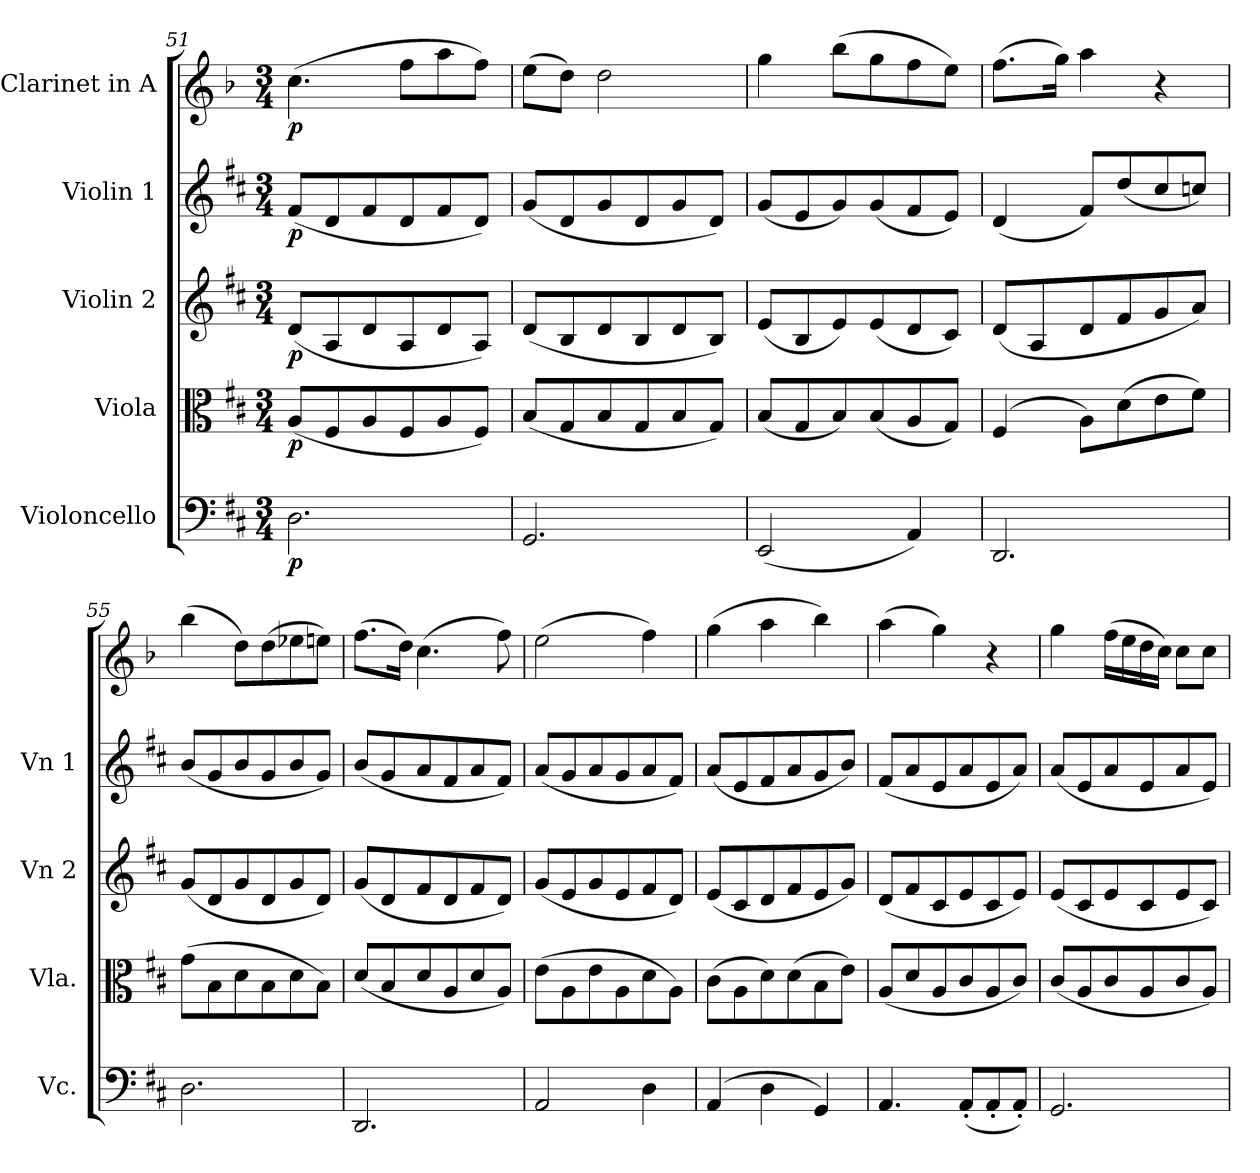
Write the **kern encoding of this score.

**kern	**dynam	**kern	**dynam	**kern	**dynam	**kern	**dynam	**kern	**dynam
*part5	*part5	*part4	*part4	*part3	*part3	*part2	*part2	*part1	*part1
*staff5	*staff5	*staff4	*staff4	*staff3	*staff3	*staff2	*staff2	*staff1	*staff1
*I"Violoncello	*	*I"Viola	*	*I"Violin 2	*	*I"Violin 1	*	*I"Clarinet in A	*
*I'Vc.	*	*I'Vla.	*	*I'Vn 2	*	*I'Vn 1	*	*	*
*clefF4	*	*clefC3	*	*clefG2	*	*clefG2	*	*clefG2	*
*	*	*	*	*	*	*	*	*ITrd2c3	*
*k[f#c#]	*	*k[f#c#]	*	*k[f#c#]	*	*k[f#c#]	*	*k[f#c#]	*
*M3/4	*	*M3/4	*	*M3/4	*	*M3/4	*	*M3/4	*
*MM55	*	*MM55	*	*MM55	*	*MM55	*	*MM55	*
=51	=51	=51	=51	=51	=51	=51	=51	=51	=51
!	!LO:DY:b	!	!LO:DY:b	!	!LO:DY:b	!	!LO:DY:b	!	!LO:DY:b
2.D\	p	(<8A/L	p	(<8d/L	p	(<8f#/L	p	(>4.a\	p
.	.	8F#/	.	8A/	.	8d/	.	.	.
.	.	8A/	.	8d/	.	8f#/	.	.	.
.	.	8F#/	.	8A/	.	8d/	.	8dd\L	.
.	.	8A/	.	8d/	.	8f#/	.	8ff#\	.
.	.	8F#/J)	.	8A/J)	.	8d/J)	.	8dd\J)	.
=52	=52	=52	=52	=52	=52	=52	=52	=52	=52
2.GG/	.	(<8B/L	.	(<8d/L	.	(<8g/L	.	(>8cc#\L	.
.	.	8G/	.	8B/	.	8d/	.	8b\J)	.
.	.	8B/	.	8d/	.	8g/	.	2b\	.
.	.	8G/	.	8B/	.	8d/	.	.	.
.	.	8B/	.	8d/	.	8g/	.	.	.
.	.	8G/J)	.	8B/J)	.	8d/J)	.	.	.
!!LO:PB:g=z
=53	=53	=53	=53	=53	=53	=53	=53	=53	=53
(<2EE/	.	(<8B/L	.	(<8e/L	.	(<8g/L	.	4ee\	.
.	.	8G/	.	8B/	.	8e/	.	.	.
.	.	8B/)	.	8e/)	.	8g/)	.	(>8gg\L	.
.	.	(<8B/	.	(<8e/	.	(<8g/	.	8ee\	.
4AA/)	.	8A/	.	8d/	.	8f#/	.	8dd\	.
.	.	8G/J)	.	8c#/J)	.	8e/J)	.	8cc#\J)	.
=54	=54	=54	=54	=54	=54	=54	=54	=54	=54
2.DD/	.	(>4F#/	.	(<8d/L	.	(<4d/	.	(>8.dd\L	.
.	.	.	.	8A/	.	.	.	.	.
.	.	.	.	.	.	.	.	16ee\Jk)	.
.	.	8A\L)	.	8d/	.	8f#/L)	.	4ff#\	.
.	.	(>8d\	.	8f#/	.	(<8dd/	.	.	.
.	.	8e\	.	8g/	.	8cc#/	.	4r	.
.	.	8f#\J)	.	8a/J)	.	8ccn/J)	.	.	.
=55	=55	=55	=55	=55	=55	=55	=55	=55	=55
2.D\	.	(>8g\L	.	(<8g/L	.	(<8b/L	.	(>4gg\	.
.	.	8B\	.	8d/	.	8g/	.	.	.
.	.	8d\	.	8g/	.	8b/	.	8b\L)	.
.	.	8B\	.	8d/	.	8g/	.	(>8b\	.
.	.	8d\	.	8g/	.	8b/	.	8ccn\	.
.	.	8B\J)	.	8d/J)	.	8g/J)	.	8cc#X\J)	.
=56	=56	=56	=56	=56	=56	=56	=56	=56	=56
2.DD/	.	(<8d/L	.	(<8g/L	.	(<8b/L	.	(>8.dd\L	.
.	.	8B/	.	8d/	.	8g/	.	.	.
.	.	.	.	.	.	.	.	16b\Jk)	.
.	.	8d/	.	8f#/	.	8a/	.	(>4.a\	.
.	.	8A/	.	8d/	.	8f#/	.	.	.
.	.	8d/	.	8f#/	.	8a/	.	.	.
.	.	8A/J)	.	8d/J)	.	8f#/J)	.	8dd\)	.
=57	=57	=57	=57	=57	=57	=57	=57	=57	=57
2AA/	.	(>8e\L	.	(<8g/L	.	(<8a/L	.	(>2cc#\	.
.	.	8A\	.	8e/	.	8g/	.	.	.
.	.	8e\	.	8g/	.	8a/	.	.	.
.	.	8A\	.	8e/	.	8g/	.	.	.
4D\	.	8d\	.	8f#/	.	8a/	.	4dd\)	.
.	.	8A\J)	.	8d/J)	.	8f#/J)	.	.	.
=58	=58	=58	=58	=58	=58	=58	=58	=58	=58
(>4AA/	.	(>8c#\L	.	(<8e/L	.	(<8a/L	.	(>4ee\	.
.	.	8A\	.	8c#/	.	8e/	.	.	.
4D\	.	8d\)	.	8d/	.	8f#/	.	4ff#\	.
.	.	(>8d\	.	8f#/	.	8a/	.	.	.
4GG/)	.	8B\	.	8e/	.	8g/	.	4gg\)	.
.	.	8e\J)	.	8g/J)	.	8b/J)	.	.	.
!!LO:LB:g=z
=59	=59	=59	=59	=59	=59	=59	=59	=59	=59
4.AA/	.	(<8A/L	.	(<8d/L	.	(<8f#/L	.	(>4ff#\	.
.	.	8d/	.	8f#/	.	8a/	.	.	.
.	.	8A/	.	8c#/	.	8e/	.	4ee\)	.
(<8AA'/L	.	8c#/	.	8e/	.	8a/	.	.	.
8AA'/	.	8A/	.	8c#/	.	8e/	.	4r	.
8AA'/J)	.	8c#/J)	.	8e/J)	.	8a/J)	.	.	.
=60	=60	=60	=60	=60	=60	=60	=60	=60	=60
2.GG/	.	(<8c#/L	.	(<8e/L	.	(<8a/L	.	4ee\	.
.	.	8A/	.	8c#/	.	8e/	.	.	.
.	.	8c#/	.	8e/	.	8a/	.	(>16dd\LL	.
.	.	.	.	.	.	.	.	16cc#\	.
.	.	8A/	.	8c#/	.	8e/	.	16b\	.
.	.	.	.	.	.	.	.	16a\JJ)	.
.	.	8c#/	.	8e/	.	8a/	.	8a\L	.
.	.	8A/J)	.	8c#/J)	.	8e/J)	.	8a\J	.
=	=	=	=	=	=	=	=	=	=
*-	*-	*-	*-	*-	*-	*-	*-	*-	*-
